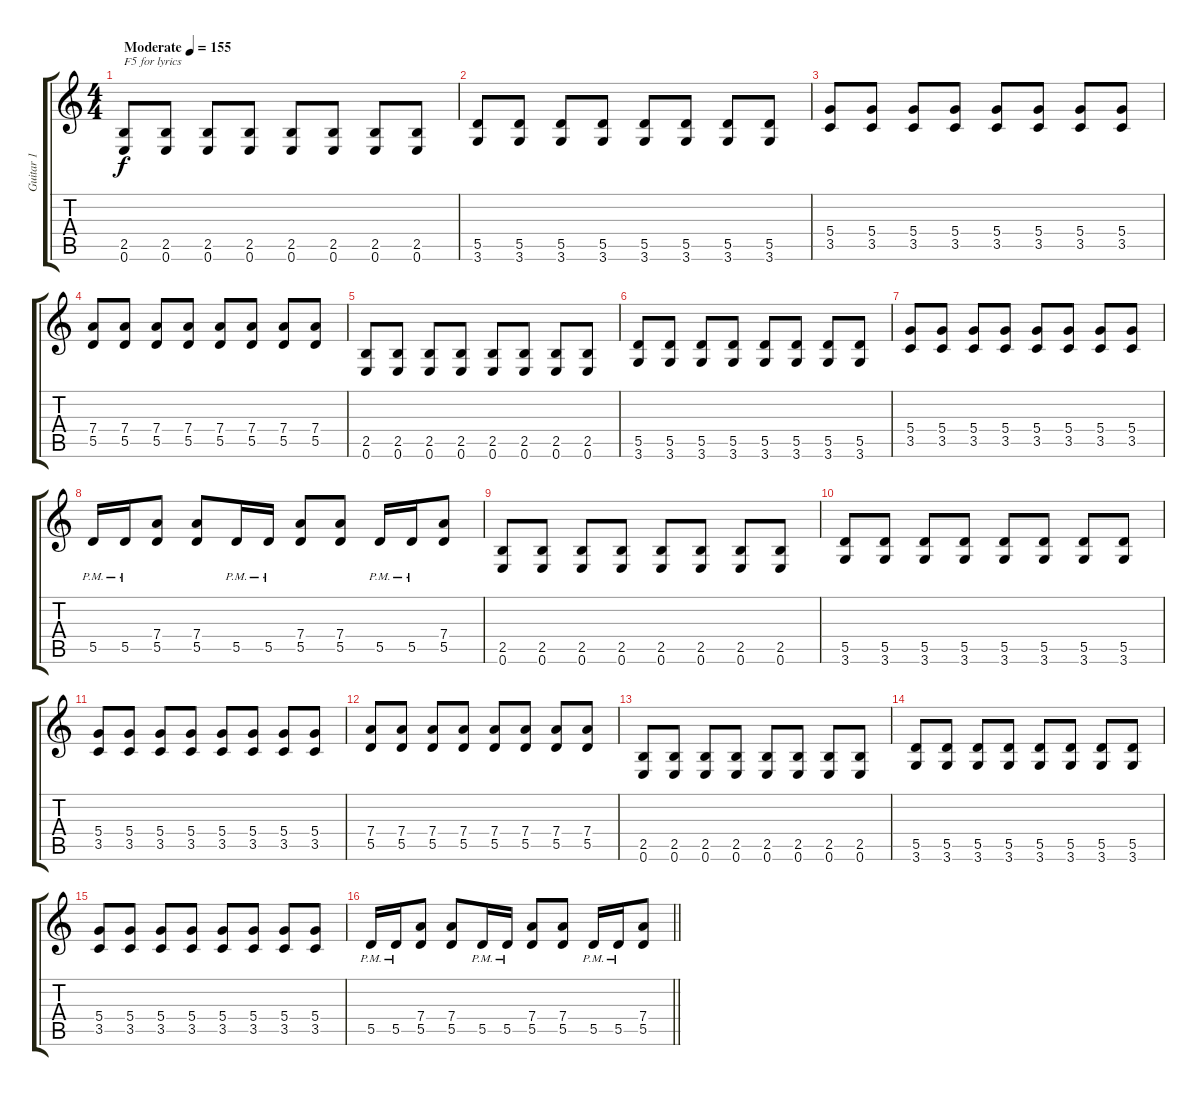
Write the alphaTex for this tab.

\track ("Guitar 1" "Guitar 1") {instrument distortionguitar}
\staff {score tabs}
\tuning (E4 B3 G3 D3 A2 E2) {hide}
\ts (4 4)
\tempo (155 "Moderate")
\clef g2
\ks c
(2.5 0.6).8{txt "F5 for lyrics" dy f instrument distortionguitar} (2.5 0.6).8 (2.5 0.6).8 (2.5 0.6).8 (2.5 0.6).8 (2.5 0.6).8 (2.5 0.6).8 (2.5 0.6).8 |
(5.5 3.6).8 (5.5 3.6).8 (5.5 3.6).8 (5.5 3.6).8 (5.5 3.6).8 (5.5 3.6).8 (5.5 3.6).8 (5.5 3.6).8 |
(5.4 3.5).8 (5.4 3.5).8 (5.4 3.5).8 (5.4 3.5).8 (5.4 3.5).8 (5.4 3.5).8 (5.4 3.5).8 (5.4 3.5).8 |
(7.4 5.5).8 (7.4 5.5).8 (7.4 5.5).8 (7.4 5.5).8 (7.4 5.5).8 (7.4 5.5).8 (7.4 5.5).8 (7.4 5.5).8 |
(2.5 0.6).8 (2.5 0.6).8 (2.5 0.6).8 (2.5 0.6).8 (2.5 0.6).8 (2.5 0.6).8 (2.5 0.6).8 (2.5 0.6).8 |
(5.5 3.6).8 (5.5 3.6).8 (5.5 3.6).8 (5.5 3.6).8 (5.5 3.6).8 (5.5 3.6).8 (5.5 3.6).8 (5.5 3.6).8 |
(5.4 3.5).8 (5.4 3.5).8 (5.4 3.5).8 (5.4 3.5).8 (5.4 3.5).8 (5.4 3.5).8 (5.4 3.5).8 (5.4 3.5).8 |
5.5{pm}.16 5.5{pm}.16 (7.4 5.5).8 (7.4 5.5).8 5.5{pm}.16 5.5{pm}.16 (7.4 5.5).8 (7.4 5.5).8 5.5{pm}.16 5.5{pm}.16 (7.4 5.5).8 |
(2.5 0.6).8 (2.5 0.6).8 (2.5 0.6).8 (2.5 0.6).8 (2.5 0.6).8 (2.5 0.6).8 (2.5 0.6).8 (2.5 0.6).8 |
(5.5 3.6).8 (5.5 3.6).8 (5.5 3.6).8 (5.5 3.6).8 (5.5 3.6).8 (5.5 3.6).8 (5.5 3.6).8 (5.5 3.6).8 |
(5.4 3.5).8 (5.4 3.5).8 (5.4 3.5).8 (5.4 3.5).8 (5.4 3.5).8 (5.4 3.5).8 (5.4 3.5).8 (5.4 3.5).8 |
(7.4 5.5).8 (7.4 5.5).8 (7.4 5.5).8 (7.4 5.5).8 (7.4 5.5).8 (7.4 5.5).8 (7.4 5.5).8 (7.4 5.5).8 |
(2.5 0.6).8 (2.5 0.6).8 (2.5 0.6).8 (2.5 0.6).8 (2.5 0.6).8 (2.5 0.6).8 (2.5 0.6).8 (2.5 0.6).8 |
(5.5 3.6).8 (5.5 3.6).8 (5.5 3.6).8 (5.5 3.6).8 (5.5 3.6).8 (5.5 3.6).8 (5.5 3.6).8 (5.5 3.6).8 |
(5.4 3.5).8 (5.4 3.5).8 (5.4 3.5).8 (5.4 3.5).8 (5.4 3.5).8 (5.4 3.5).8 (5.4 3.5).8 (5.4 3.5).8 |
\barLineRight lightlight
5.5{pm}.16 5.5{pm}.16 (7.4 5.5).8 (7.4 5.5).8 5.5{pm}.16 5.5{pm}.16 (7.4 5.5).8 (7.4 5.5).8 5.5{pm}.16 5.5{pm}.16 (7.4 5.5).8
